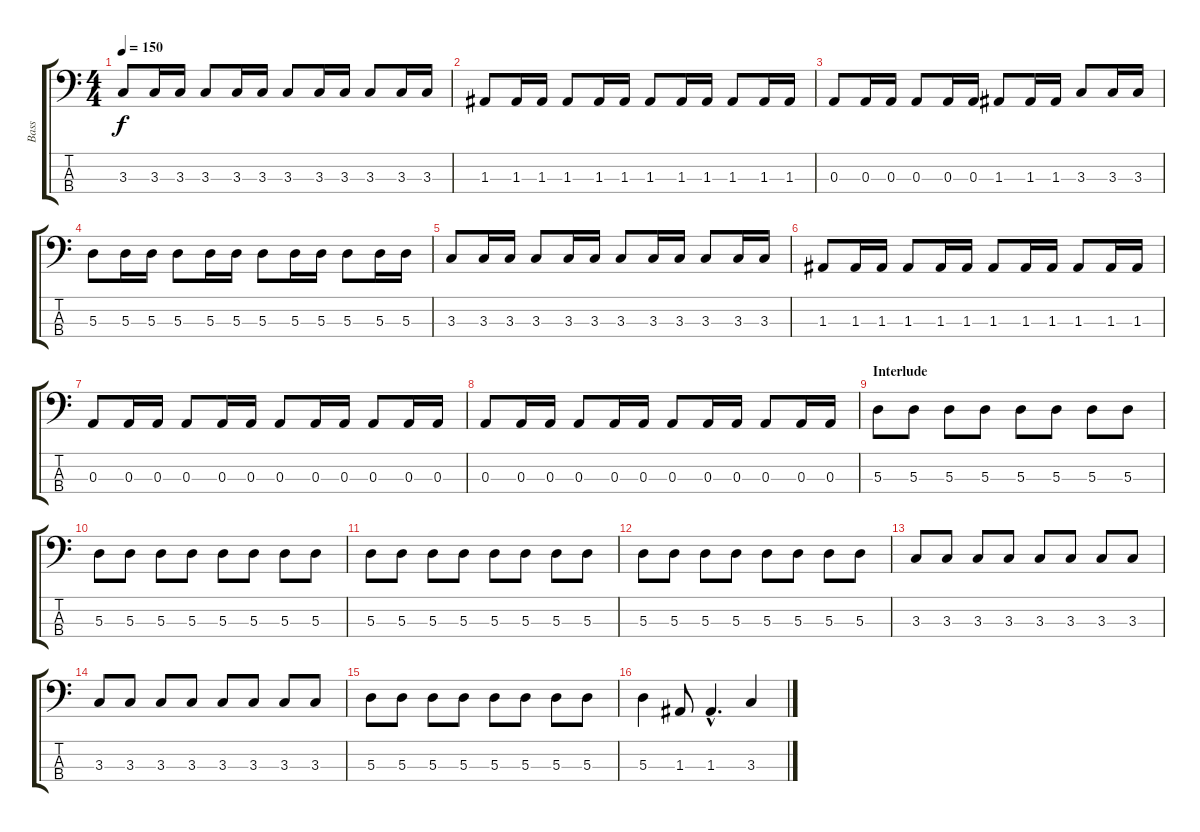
\track ("Bass" "Bass") {instrument electricbasspick}
\staff {score tabs}
\tuning (G2 D2 A1 E1) {hide}
\ts (4 4)
\tempo 150
\clef f4
\ks c
3.3.8{dy f} 3.3.16 3.3.16 3.3.8 3.3.16 3.3.16 3.3.8 3.3.16 3.3.16 3.3.8 3.3.16 3.3.16 |
1.3.8 1.3.16 1.3.16 1.3.8 1.3.16 1.3.16 1.3.8 1.3.16 1.3.16 1.3.8 1.3.16 1.3.16 |
0.3.8 0.3.16 0.3.16 0.3.8 0.3.16 0.3.16 1.3.8 1.3.16 1.3.16 3.3.8 3.3.16 3.3.16 |
5.3.8 5.3.16 5.3.16 5.3.8 5.3.16 5.3.16 5.3.8 5.3.16 5.3.16 5.3.8 5.3.16 5.3.16 |
3.3.8 3.3.16 3.3.16 3.3.8 3.3.16 3.3.16 3.3.8 3.3.16 3.3.16 3.3.8 3.3.16 3.3.16 |
1.3.8 1.3.16 1.3.16 1.3.8 1.3.16 1.3.16 1.3.8 1.3.16 1.3.16 1.3.8 1.3.16 1.3.16 |
0.3.8 0.3.16 0.3.16 0.3.8 0.3.16 0.3.16 0.3.8 0.3.16 0.3.16 0.3.8 0.3.16 0.3.16 |
0.3.8 0.3.16 0.3.16 0.3.8 0.3.16 0.3.16 0.3.8 0.3.16 0.3.16 0.3.8 0.3.16 0.3.16 |
\section ("" "Interlude")
5.3.8 5.3.8 5.3.8 5.3.8 5.3.8 5.3.8 5.3.8 5.3.8 |
5.3.8 5.3.8 5.3.8 5.3.8 5.3.8 5.3.8 5.3.8 5.3.8 |
5.3.8 5.3.8 5.3.8 5.3.8 5.3.8 5.3.8 5.3.8 5.3.8 |
5.3.8 5.3.8 5.3.8 5.3.8 5.3.8 5.3.8 5.3.8 5.3.8 |
3.3.8 3.3.8 3.3.8 3.3.8 3.3.8 3.3.8 3.3.8 3.3.8 |
3.3.8 3.3.8 3.3.8 3.3.8 3.3.8 3.3.8 3.3.8 3.3.8 |
5.3.8 5.3.8 5.3.8 5.3.8 5.3.8 5.3.8 5.3.8 5.3.8 |
5.3.4 1.3.8 1.3{hac}.4{d} 3.3.4
